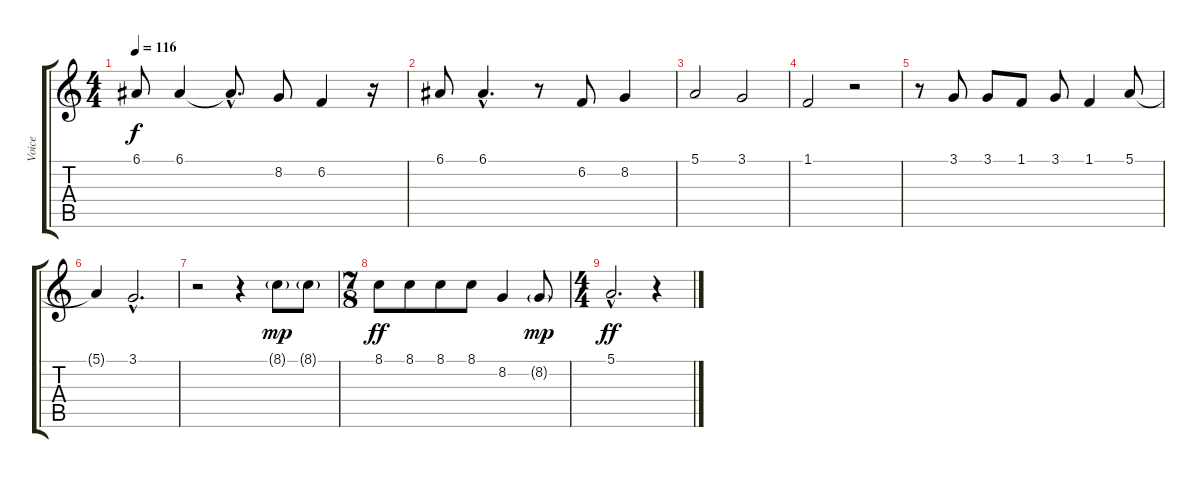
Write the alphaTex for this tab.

\track ("Voice" "Voice") {instrument clarinet}
\staff {score tabs}
\tuning (E4 B3 G3 D3 A2 E2) {hide}
\ts (4 4)
\tempo 116
\clef g2
\ks c
6.1.8{dy f} 6.1.4 6.1{hac t}.8{d} 8.2.8 6.2.4 r.16 |
6.1.8 6.1{hac}.4{d} r.8 6.2.8 8.2.4 |
5.1.2 3.1.2 |
1.1.2 r.2 |
r.8 3.1.8 3.1.8 1.1.8 3.1.8 1.1.4 5.1.8 |
5.1{t}.4 3.1{hac}.2{d} |
r.2 r.4 8.1{g}.8{dy mp} 8.1{g}.8 |
\ts (7 8)
8.1.8{dy ff} 8.1.8 8.1.8 8.1.8 8.2.4 8.2{g}.8{dy mp} |
\ts (4 4)
5.1{hac}.2{d dy ff} r.4
